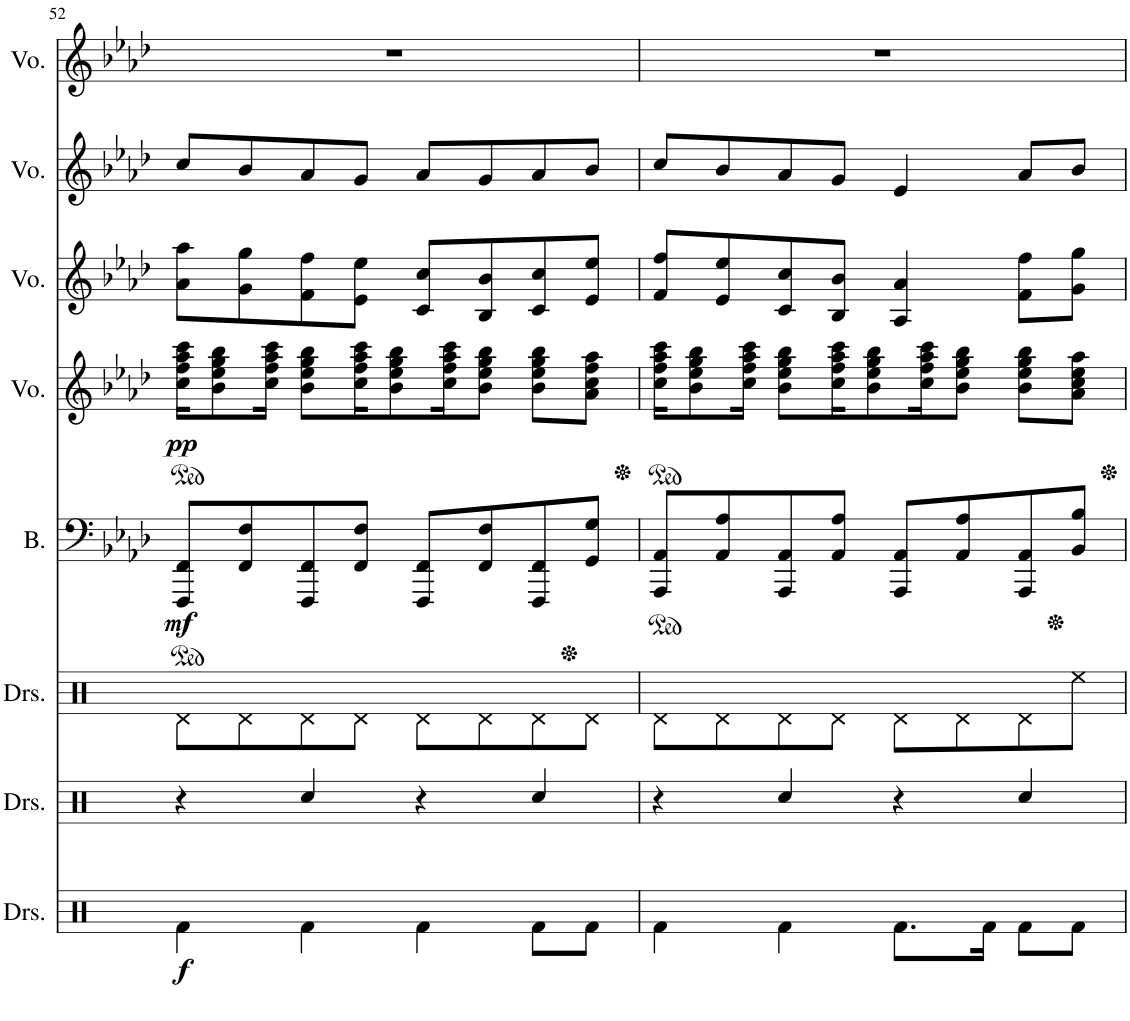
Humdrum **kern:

**kern	**dynam	**kern	**kern	**kern	**dynam	**kern	**dynam	**kern	**kern	**kern
*part8	*part8	*part7	*part6	*part5	*part5	*part4	*part4	*part3	*part2	*part1
*staff8	*staff8	*staff7	*staff6	*staff5	*staff5	*staff4	*staff4	*staff3	*staff2	*staff1
*I"Drumset	*	*I"Drumset	*I"Drumset	*I"Bass	*	*I"Voice	*	*I"Voice	*I"Voice	*I"Voice
*I'Drs.	*	*I'Drs.	*I'Drs.	*I'B.	*	*I'Vo.	*	*I'Vo.	*I'Vo.	*I'Vo.
!!LO:PB:g=z
*clefX	*	*clefX	*clefX	*clefF4	*	*clefG2	*	*clefG2	*clefG2	*clefG2
*k[]	*	*k[]	*k[]	*k[b-e-a-d-]	*	*k[b-e-a-d-]	*	*k[b-e-a-d-]	*k[b-e-a-d-]	*k[b-e-a-d-]
*M4/4	*	*M4/4	*M4/4	*M4/4	*	*M4/4	*	*M4/4	*M4/4	*M4/4
*	*	*	*	*ped	*	*	*	*	*	*
*	*	*	*	*	*	*ped	*	*	*	*
=52	=52	=52	=52	=52	=52	=52	=52	=52	=52	=52
!	!LO:DY:b	!	!	!	!LO:DY:b	!	!LO:DY:b	!	!	!
4Rf\	f	4r	8Rd\L	8FFF/ 8FF/L	mf	16cc\ 16ff\ 16aa-\ 16ccc\KL	pp	8a-\ 8aa-\L	8cc/L	1r
.	.	.	.	.	.	8b-\ 8ee-\ 8gg\ 8bb-\	.	.	.	.
.	.	.	8Rd\	8FF/ 8F/	.	.	.	8g\ 8gg\	8b-/	.
.	.	.	.	.	.	16cc\ 16ff\ 16aa-\ 16ccc\Jk	.	.	.	.
4Rf\	.	4Rcc/	8Rd\	8FFF/ 8FF/	.	8b-\ 8ee-\ 8gg\ 8bb-\L	.	8f\ 8ff\	8a-/	.
.	.	.	8Rd\J	8FF/ 8F/J	.	16cc\ 16ff\ 16aa-\ 16ccc\K	.	8e-\ 8ee-\J	8g/J	.
.	.	.	.	.	.	8b-\ 8ee-\ 8gg\ 8bb-\	.	.	.	.
4Rf\	.	4r	8Rd\L	8FFF/ 8FF/L	.	.	.	8c/ 8cc/L	8a-/L	.
.	.	.	.	.	.	16cc\ 16ff\ 16aa-\ 16ccc\K	.	.	.	.
.	.	.	8Rd\	8FF/ 8F/	.	8b-\ 8ee-\ 8gg\ 8bb-\J	.	8B-/ 8b-/	8g/	.
8Rf\L	.	4Rcc/	8Rd\	8FFF/ 8FF/	.	8b-\ 8ee-\ 8gg\ 8bb-\L	.	8c/ 8cc/	8a-/	.
*	*	*	*	*Xped	*	*	*	*	*	*
8Rf\J	.	.	8Rd\J	8GG/ 8G/J	.	8a-\ 8cc\ 8ff\ 8aa-\J	.	8e-/ 8ee-/J	8b-/J	.
=53	=53	=53	=53	=53	=53	=53	=53	=53	=53	=53
*	*	*	*	*ped	*	*	*	*	*	*
*	*	*	*	*	*	*Xped	*	*	*	*
*	*	*	*	*	*	*ped	*	*	*	*
4Rf\	.	4r	8Rd\L	8AAA-/ 8AA-/L	.	16cc\ 16ff\ 16aa-\ 16ccc\KL	.	8f/ 8ff/L	8cc/L	1r
.	.	.	.	.	.	8b-\ 8ee-\ 8gg\ 8bb-\	.	.	.	.
.	.	.	8Rd\	8AA-/ 8A-/	.	.	.	8e-/ 8ee-/	8b-/	.
.	.	.	.	.	.	16cc\ 16ff\ 16aa-\ 16ccc\Jk	.	.	.	.
4Rf\	.	4Rcc/	8Rd\	8AAA-/ 8AA-/	.	8b-\ 8ee-\ 8gg\ 8bb-\L	.	8c/ 8cc/	8a-/	.
.	.	.	8Rd\J	8AA-/ 8A-/J	.	16cc\ 16ff\ 16aa-\ 16ccc\K	.	8B-/ 8b-/J	8g/J	.
.	.	.	.	.	.	8b-\ 8ee-\ 8gg\ 8bb-\	.	.	.	.
8.Rf\L	.	4r	8Rd\L	8AAA-/ 8AA-/L	.	.	.	4A-/ 4a-/	4e-/	.
.	.	.	.	.	.	16cc\ 16ff\ 16aa-\ 16ccc\K	.	.	.	.
.	.	.	8Rd\	8AA-/ 8A-/	.	8b-\ 8ee-\ 8gg\ 8bb-\J	.	.	.	.
16Rf\Jk	.	.	.	.	.	.	.	.	.	.
8Rf\L	.	4Rcc/	8Rd\	8AAA-/ 8AA-/	.	8b-\ 8ee-\ 8gg\ 8bb-\L	.	8f\ 8ff\L	8a-/L	.
*	*	*	*	*Xped	*	*	*	*	*	*
8Rf\J	.	.	8Ree\J	8BB-/ 8B-/J	.	8a-\ 8cc\ 8ee-\ 8aa-\J	.	8g\ 8gg\J	8b-/J	.
*	*	*	*	*	*	*Xped	*	*	*	*
=	=	=	=	=	=	=	=	=	=	=
*-	*-	*-	*-	*-	*-	*-	*-	*-	*-	*-
